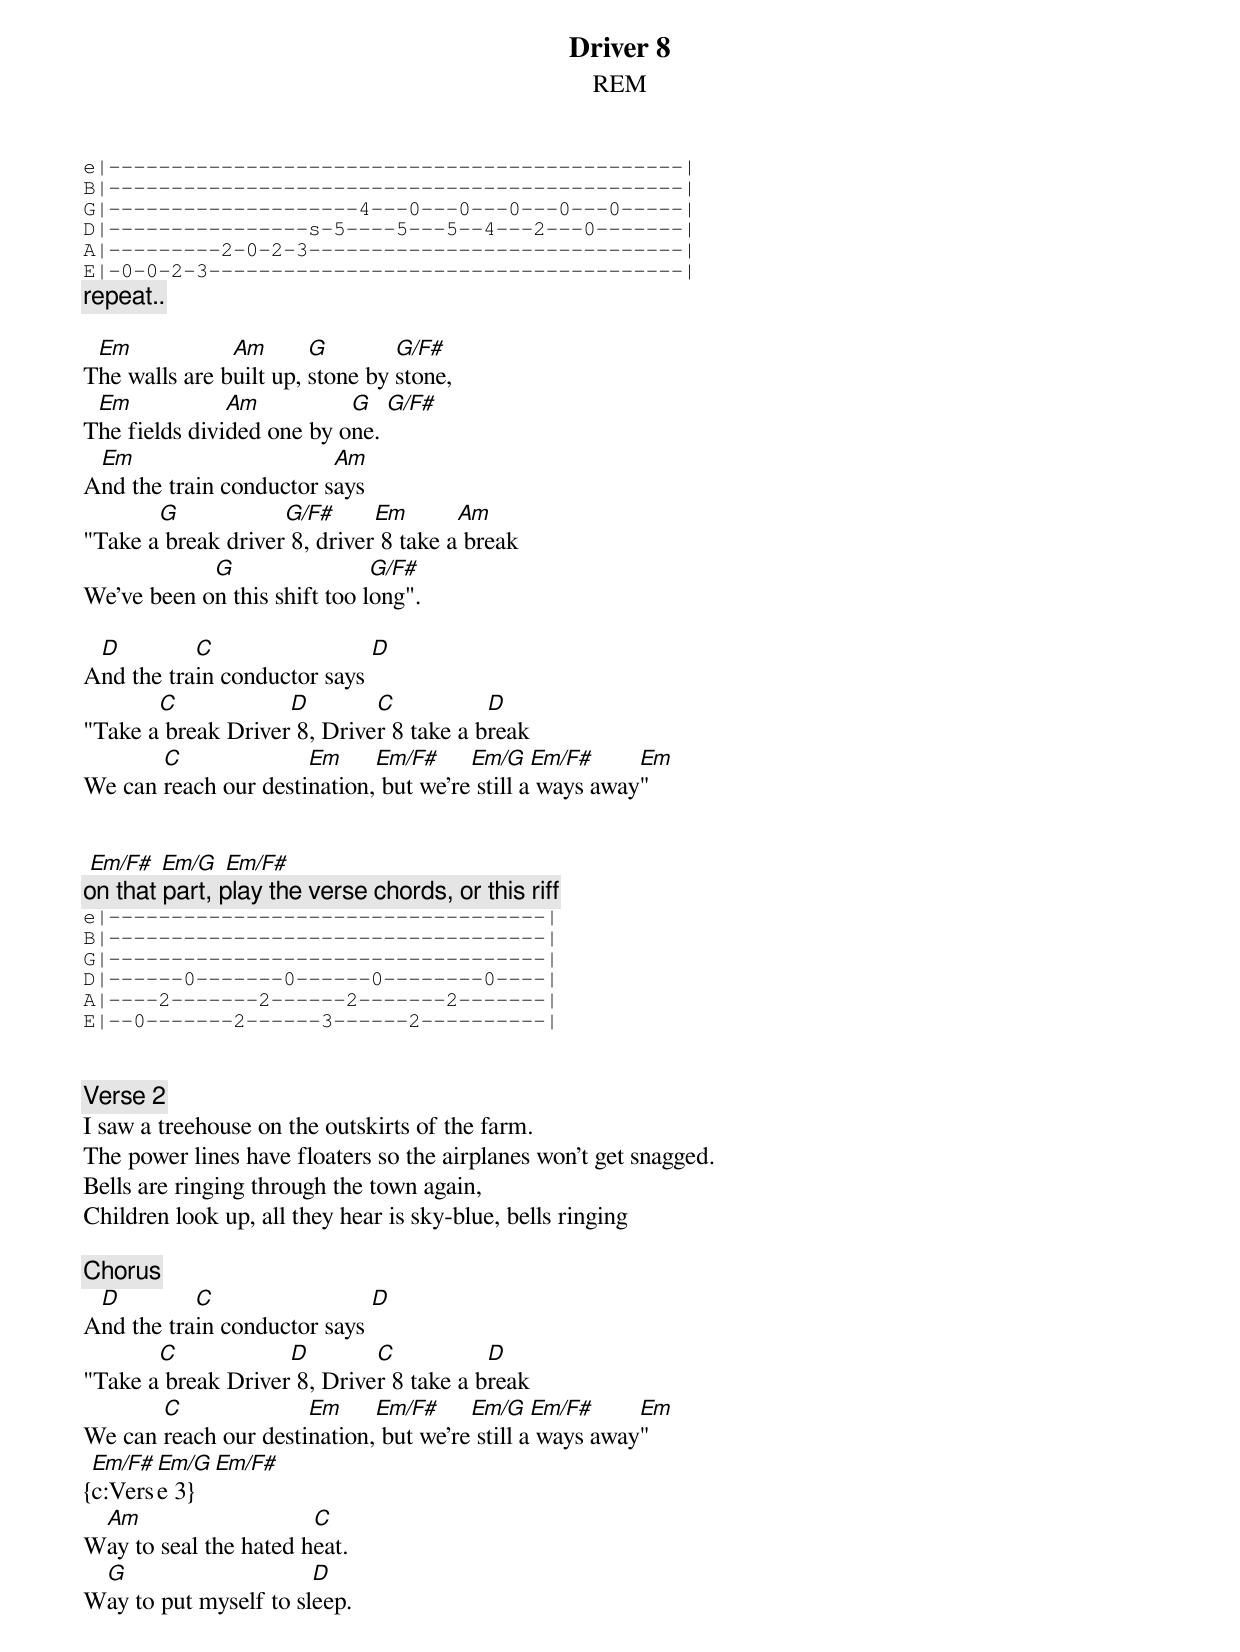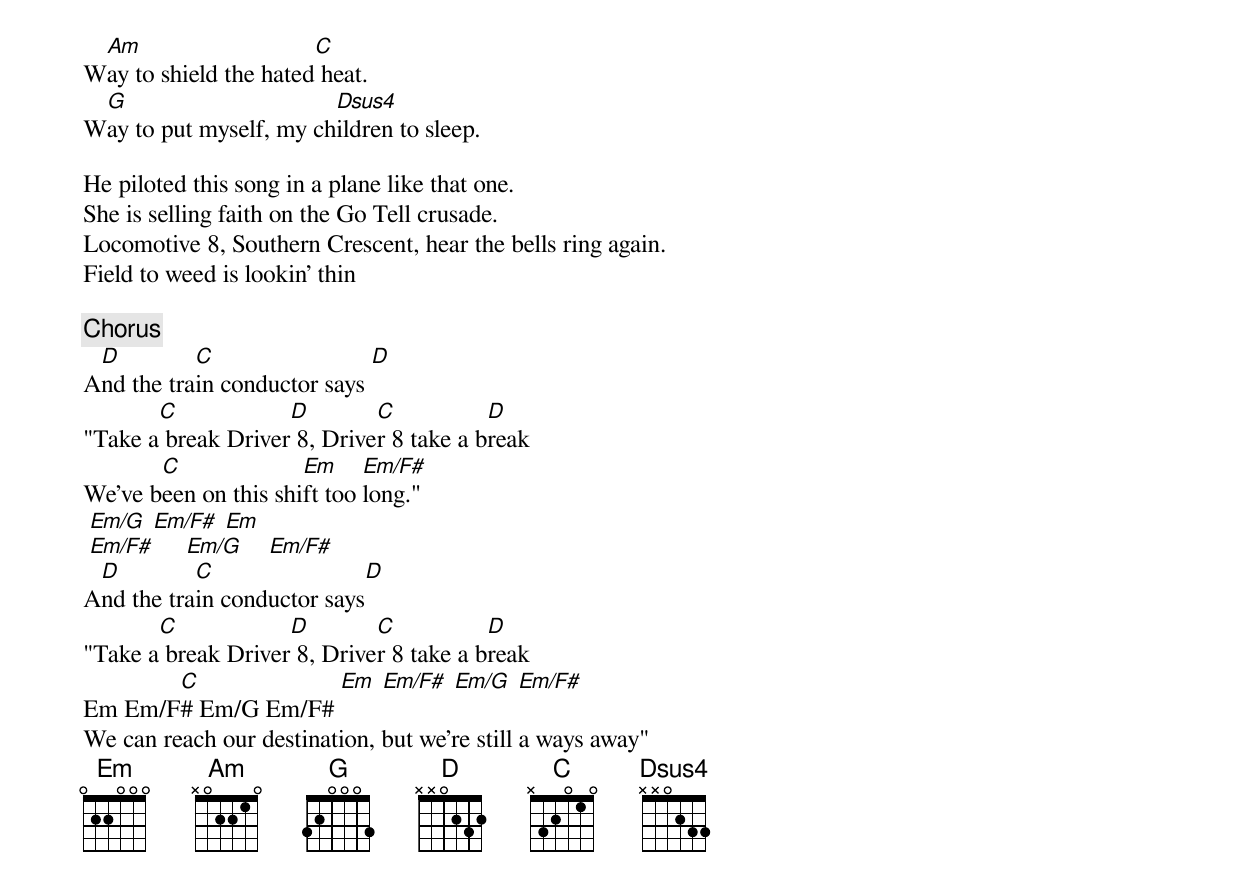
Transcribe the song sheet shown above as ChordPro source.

{title: Driver 8}
{subtitle: REM}

{sot}
e|----------------------------------------------|
B|----------------------------------------------|
G|--------------------4---0---0---0---0---0-----|
D|----------------s-5----5---5--4---2---0-------|
A|---------2-0-2-3------------------------------|
E|-0-0-2-3--------------------------------------|
{eot}
{c:  repeat..}

T[Em]he walls are b[Am]uilt up, [G]stone by [G/F#]stone,
T[Em]he fields divi[Am]ded one by o[G]ne. [G/F#]
A[Em]nd the train conductor s[Am]ays
"Take a[G] break driver[G/F#] 8, driver[Em] 8 take a[Am] break
We've been o[G]n this shift too l[G/F#]ong".

A[D]nd the tra[C]in conductor says [D]
"Take a[C] break Driver[D] 8, Drive[C]r 8 take a b[D]reak
We can [C]reach our desti[Em]nation,[Em/F#] but we're[Em/G] still a[Em/F#] ways away[Em]"


 [Em/F#] [Em/G] [Em/F#]
{c:on that part, play the verse chords, or this riff}
{sot}
e|-----------------------------------|
B|-----------------------------------|
G|-----------------------------------|
D|------0-------0------0--------0----|
A|----2-------2------2-------2-------|
E|--0-------2------3------2----------|
{eot}


{c:Verse 2}
I saw a treehouse on the outskirts of the farm.
The power lines have floaters so the airplanes won't get snagged.
Bells are ringing through the town again,
Children look up, all they hear is sky-blue, bells ringing

{c:Chorus}
A[D]nd the tra[C]in conductor says [D]
"Take a[C] break Driver[D] 8, Drive[C]r 8 take a b[D]reak
We can [C]reach our desti[Em]nation,[Em/F#] but we're[Em/G] still a[Em/F#] ways away[Em]"
{[Em/F#]c:Vers[Em/G]e 3} [Em/F#]
W[Am]ay to seal the hated h[C]eat.
W[G]ay to put myself to sl[D]eep.
W[Am]ay to shield the hated[C] heat.
W[G]ay to put myself, my ch[Dsus4]ildren to sleep.

He piloted this song in a plane like that one.
She is selling faith on the Go Tell crusade.
Locomotive 8, Southern Crescent, hear the bells ring again.
Field to weed is lookin' thin

{c:Chorus}
A[D]nd the tra[C]in conductor says [D]
"Take a[C] break Driver[D] 8, Drive[C]r 8 take a b[D]reak
We've b[C]een on this shi[Em]ft too [Em/F#]long."
 [Em/G] [Em/F#] [Em]
 [Em/F#]     [Em/G]    [Em/F#]
A[D]nd the tra[C]in conductor says[D]
"Take a[C] break Driver[D] 8, Drive[C]r 8 take a b[D]reak
Em Em/F[C]# Em/G Em/F# [Em] [Em/F#] [Em/G] [Em/F#]
We can reach our destination, but we're still a ways away"
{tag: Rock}
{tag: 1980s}
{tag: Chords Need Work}
